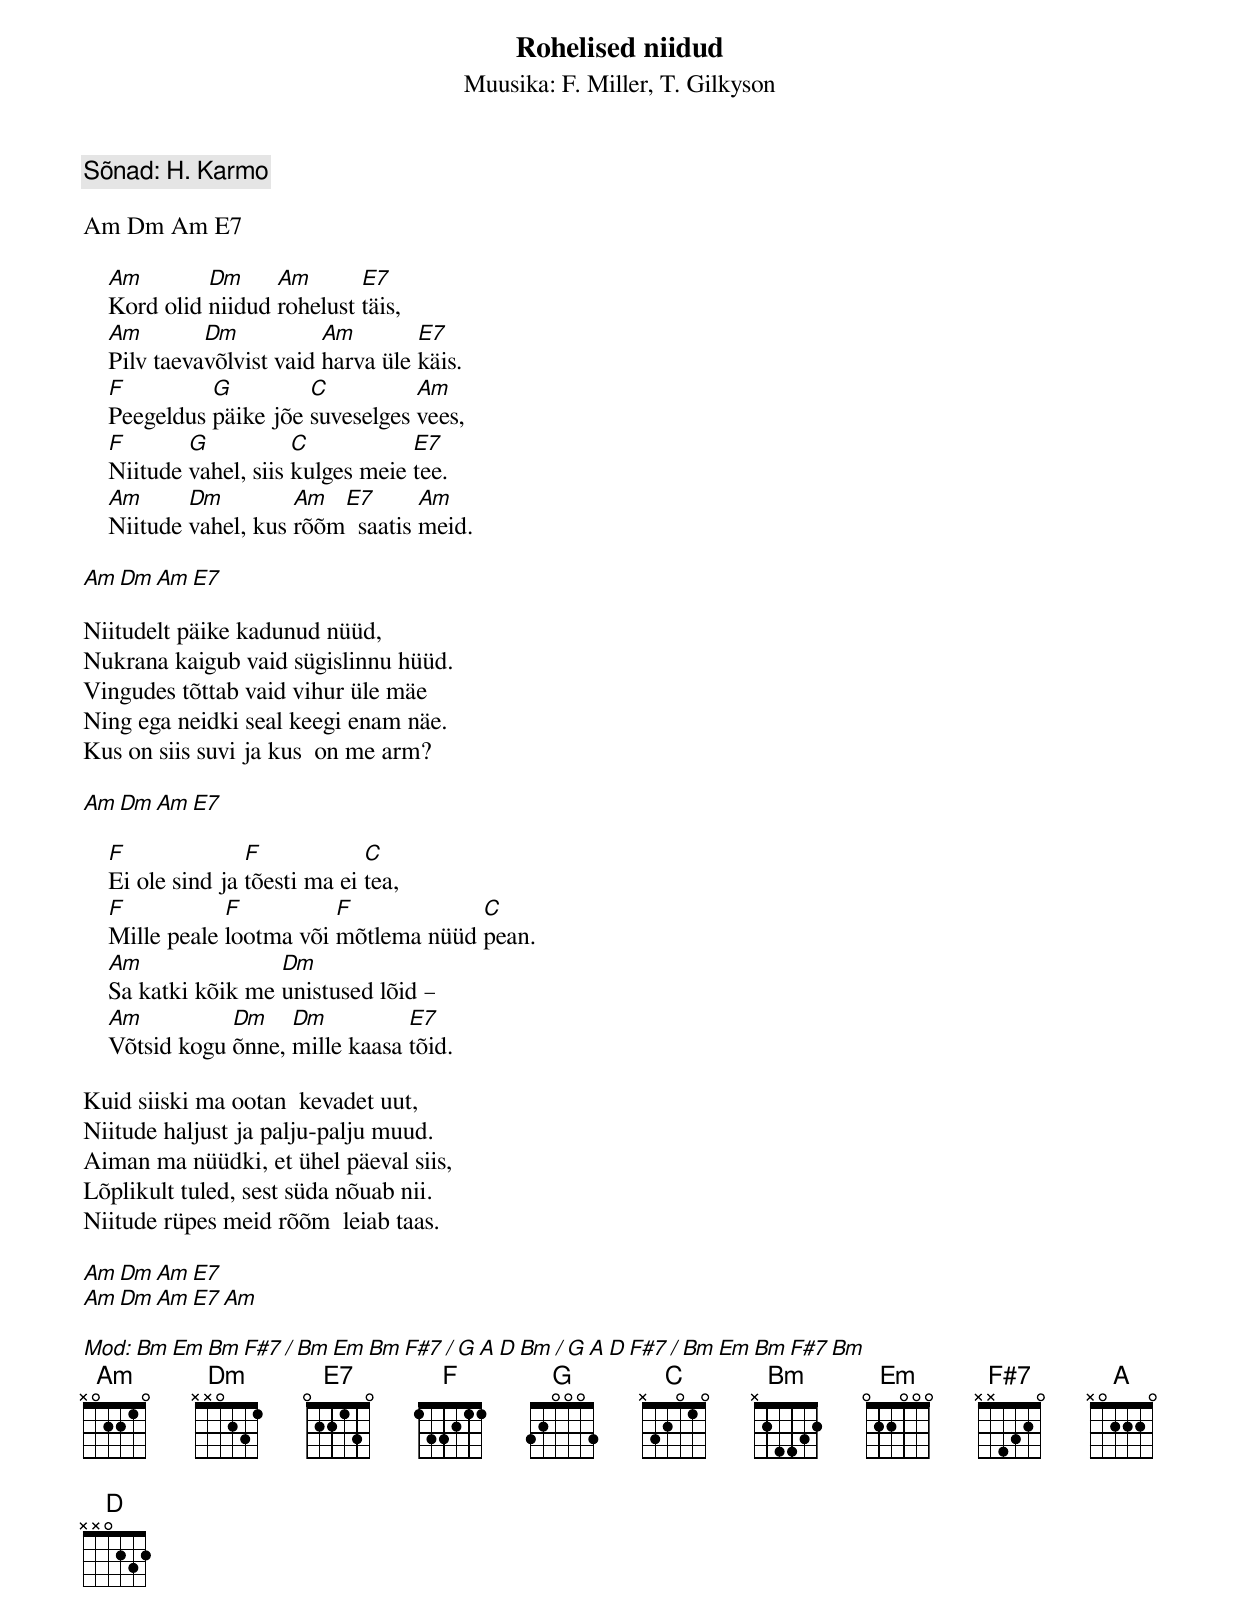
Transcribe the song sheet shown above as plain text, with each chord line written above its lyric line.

Rohelised niidud
Muusika: F. Miller, T. Gilkyson
Sõnad: H. Karmo

Am Dm Am E7

    Am        Dm     Am       E7
    Kord olid niidud rohelust täis,
    Am        Dm           Am        E7
    Pilv taevavõlvist vaid harva üle käis.
    F         G         C          Am
    Peegeldus päike jõe suveselges vees,
    F       G           C           E7
    Niitude vahel, siis kulges meie tee.
    Am      Dm         Am  E7       Am
    Niitude vahel, kus rõõm  saatis meid.

Am Dm Am E7

Niitudelt päike kadunud nüüd,
Nukrana kaigub vaid sügislinnu hüüd.
Vingudes tõttab vaid vihur üle mäe
Ning ega neidki seal keegi enam näe.
Kus on siis suvi ja kus  on me arm?

Am Dm Am E7

    F              F            C
    Ei ole sind ja tõesti ma ei tea,
    F           F          F            C
    Mille peale lootma või mõtlema nüüd pean.
    Am               Dm
    Sa katki kõik me unistused lõid –
    Am          Dm    Dm          E7
    Võtsid kogu õnne, mille kaasa tõid.

Kuid siiski ma ootan  kevadet uut,
Niitude haljust ja palju-palju muud.
Aiman ma nüüdki, et ühel päeval siis,
Lõplikult tuled, sest süda nõuab nii.
Niitude rüpes meid rõõm  leiab taas.

Am Dm Am E7
Am Dm Am E7 Am

Mod: Bm Em Bm F#7 / Bm Em Bm F#7 / G  A  D  Bm / G  A  D  F#7 / Bm Em Bm F#7 Bm
